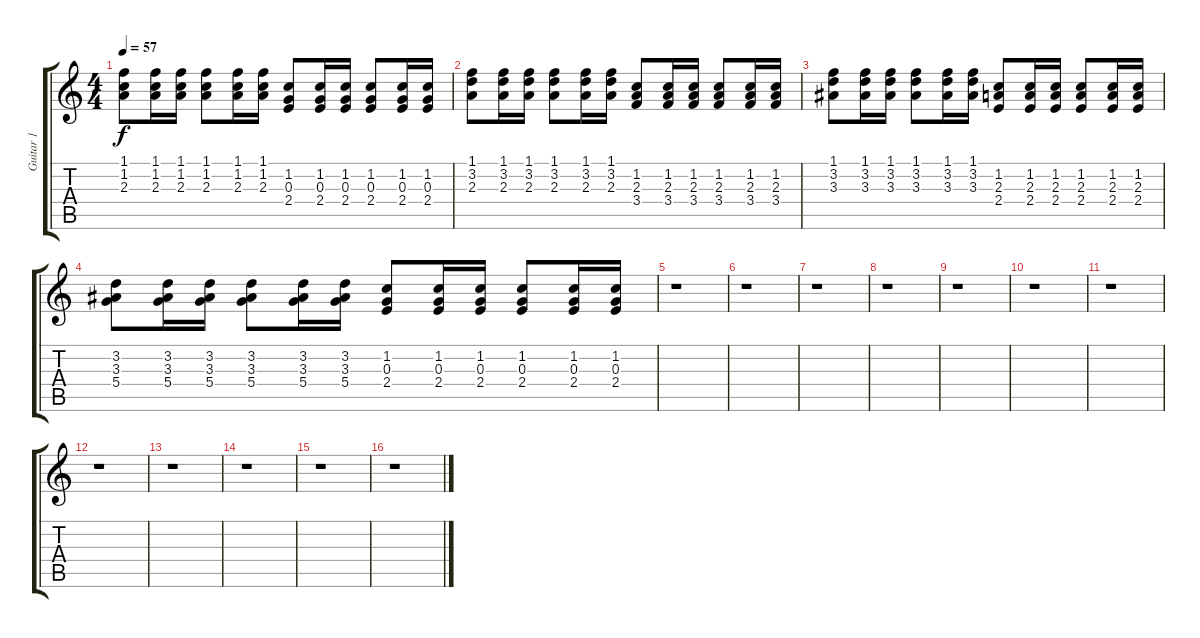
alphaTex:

\track ("Guitar 1" "Guitar 1") {instrument acousticguitarsteel}
\staff {score tabs}
\tuning (E4 B3 G3 D3 A2 E2) {hide}
\ts (4 4)
\tempo 57
\clef g2
\ks c
(1.1 1.2 2.3).8{dy f} (1.1 1.2 2.3).16 (1.1 1.2 2.3).16 (1.1 1.2 2.3).8 (1.1 1.2 2.3).16 (1.1 1.2 2.3).16 (1.2 0.3 2.4).8 (1.2 0.3 2.4).16 (1.2 0.3 2.4).16 (1.2 0.3 2.4).8 (1.2 0.3 2.4).16 (1.2 0.3 2.4).16 |
(1.1 3.2 2.3).8 (1.1 3.2 2.3).16 (1.1 3.2 2.3).16 (1.1 3.2 2.3).8 (1.1 3.2 2.3).16 (1.1 3.2 2.3).16 (1.2 2.3 3.4).8 (1.2 2.3 3.4).16 (1.2 2.3 3.4).16 (1.2 2.3 3.4).8 (1.2 2.3 3.4).16 (1.2 2.3 3.4).16 |
(1.1 3.2 3.3).8 (1.1 3.2 3.3).16 (1.1 3.2 3.3).16 (1.1 3.2 3.3).8 (1.1 3.2 3.3).16 (1.1 3.2 3.3).16 (1.2 2.3 2.4).8 (1.2 2.3 2.4).16 (1.2 2.3 2.4).16 (1.2 2.3 2.4).8 (1.2 2.3 2.4).16 (1.2 2.3 2.4).16 |
(3.2 3.3 5.4).8 (3.2 3.3 5.4).16 (3.2 3.3 5.4).16 (3.2 3.3 5.4).8 (3.2 3.3 5.4).16 (3.2 3.3 5.4).16 (1.2 0.3 2.4).8 (1.2 0.3 2.4).16 (1.2 0.3 2.4).16 (1.2 0.3 2.4).8 (1.2 0.3 2.4).16 (1.2 0.3 2.4).16 |
r.1 |
r.1 |
r.1 |
r.1 |
r.1 |
r.1 |
r.1 |
r.1 |
r.1 |
r.1 |
r.1 |
r.1
